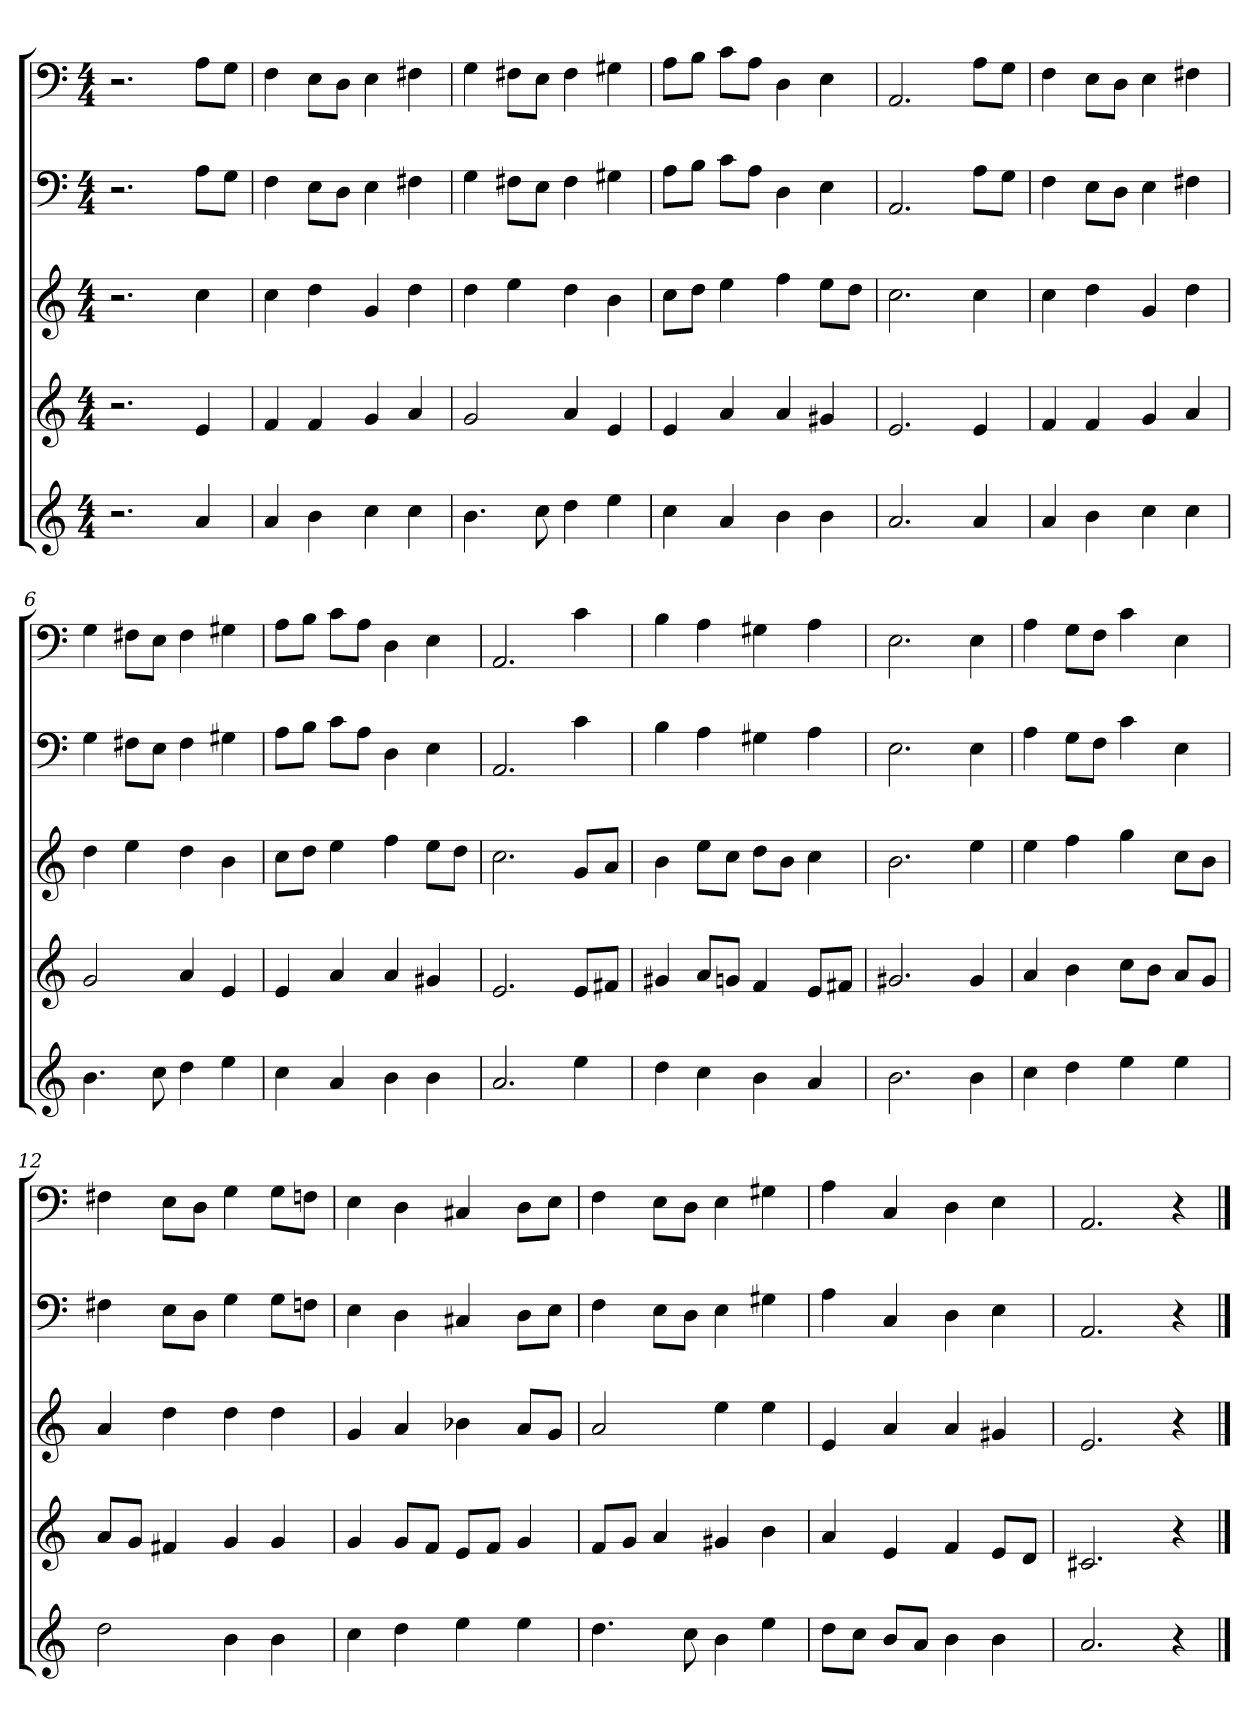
**kern	**kern	**kern	**kern	**kern
*part5	*part4	*part3	*part2	*part1
*staff5	*staff4	*staff3	*staff2	*staff1
*k[]	*k[]	*k[]	*k[]	*k[]
*a:	*a:	*a:	*a:	*a:
*M4/4	*M4/4	*M4/4	*M4/4	*M4/4
=	=	=	=	=
2.r	2.r	2.r	2.r	2.r
4a	4e	4cc	8AL	8AL
.	.	.	8GJ	8GJ
=1	=1	=1	=1	=1
4a	4f	4cc	4F	4F
4b	4f	4dd	8EL	8EL
.	.	.	8DJ	8DJ
4cc	4g	4g	4E	4E
4cc	4a	4dd	4F#X	4F#X
=2	=2	=2	=2	=2
4.b	2g	4dd	4G	4G
.	.	4ee	8F#XL	8F#XL
8cc	.	.	8EJ	8EJ
4dd	4a	4dd	4F#	4F#
4ee	4e	4b	4G#X	4G#X
=3	=3	=3	=3	=3
4cc	4e	8ccL	8AL	8AL
.	.	8ddJ	8BJ	8BJ
4a	4a	4ee	8cL	8cL
.	.	.	8AJ	8AJ
4b	4a	4ff	4D	4D
4b	4g#X	8eeL	4E	4E
.	.	8ddJ	.	.
=4	=4	=4	=4	=4
2.a	2.e	2.cc	2.AA	2.AA
4a	4e	4cc	8AL	8AL
.	.	.	8GJ	8GJ
=5	=5	=5	=5	=5
4a	4f	4cc	4F	4F
4b	4f	4dd	8EL	8EL
.	.	.	8DJ	8DJ
4cc	4g	4g	4E	4E
4cc	4a	4dd	4F#X	4F#X
=6	=6	=6	=6	=6
4.b	2g	4dd	4G	4G
.	.	4ee	8F#XL	8F#XL
8cc	.	.	8EJ	8EJ
4dd	4a	4dd	4F#	4F#
4ee	4e	4b	4G#X	4G#X
=7	=7	=7	=7	=7
4cc	4e	8ccL	8AL	8AL
.	.	8ddJ	8BJ	8BJ
4a	4a	4ee	8cL	8cL
.	.	.	8AJ	8AJ
4b	4a	4ff	4D	4D
4b	4g#X	8eeL	4E	4E
.	.	8ddJ	.	.
=8	=8	=8	=8	=8
2.a	2.e	2.cc	2.AA	2.AA
4ee	8eL	8gL	4c	4c
.	8f#XJ	8aJ	.	.
=9	=9	=9	=9	=9
4dd	4g#X	4b	4B	4B
4cc	8aL	8eeL	4A	4A
.	8gnJ	8ccJ	.	.
4b	4f	8ddL	4G#X	4G#X
.	.	8bJ	.	.
4a	8eL	4cc	4A	4A
.	8f#XJ	.	.	.
=10	=10	=10	=10	=10
2.b	2.g#X	2.b	2.E	2.E
4b	4g#	4ee	4E	4E
=11	=11	=11	=11	=11
4cc	4a	4ee	4A	4A
4dd	4b	4ff	8GL	8GL
.	.	.	8FJ	8FJ
4ee	8ccL	4gg	4c	4c
.	8bJ	.	.	.
4ee	8aL	8ccL	4E	4E
.	8gJ	8bJ	.	.
=12	=12	=12	=12	=12
2dd	8aL	4a	4F#X	4F#X
.	8gJ	.	.	.
.	4f#X	4dd	8EL	8EL
.	.	.	8DJ	8DJ
4b	4g	4dd	4G	4G
4b	4g	4dd	8GL	8GL
.	.	.	8FnJ	8FnJ
=13	=13	=13	=13	=13
4cc	4g	4g	4E	4E
4dd	8gL	4a	4D	4D
.	8fJ	.	.	.
4ee	8eL	4b-X	4C#X	4C#X
.	8fJ	.	.	.
4ee	4g	8aL	8DL	8DL
.	.	8gJ	8EJ	8EJ
=14	=14	=14	=14	=14
4.dd	8fL	2a	4F	4F
.	8gJ	.	.	.
.	4a	.	8EL	8EL
8cc	.	.	8DJ	8DJ
4b	4g#X	4ee	4E	4E
4ee	4b	4ee	4G#X	4G#X
=15	=15	=15	=15	=15
8ddL	4a	4e	4A	4A
8ccJ	.	.	.	.
8bL	4e	4a	4C	4C
8aJ	.	.	.	.
4b	4f	4a	4D	4D
4b	8eL	4g#X	4E	4E
.	8dJ	.	.	.
=16	=16	=16	=16	=16
2.a	2.c#X	2.e	2.AA	2.AA
4r	4r	4r	4r	4r
==	==	==	==	==
*-	*-	*-	*-	*-
